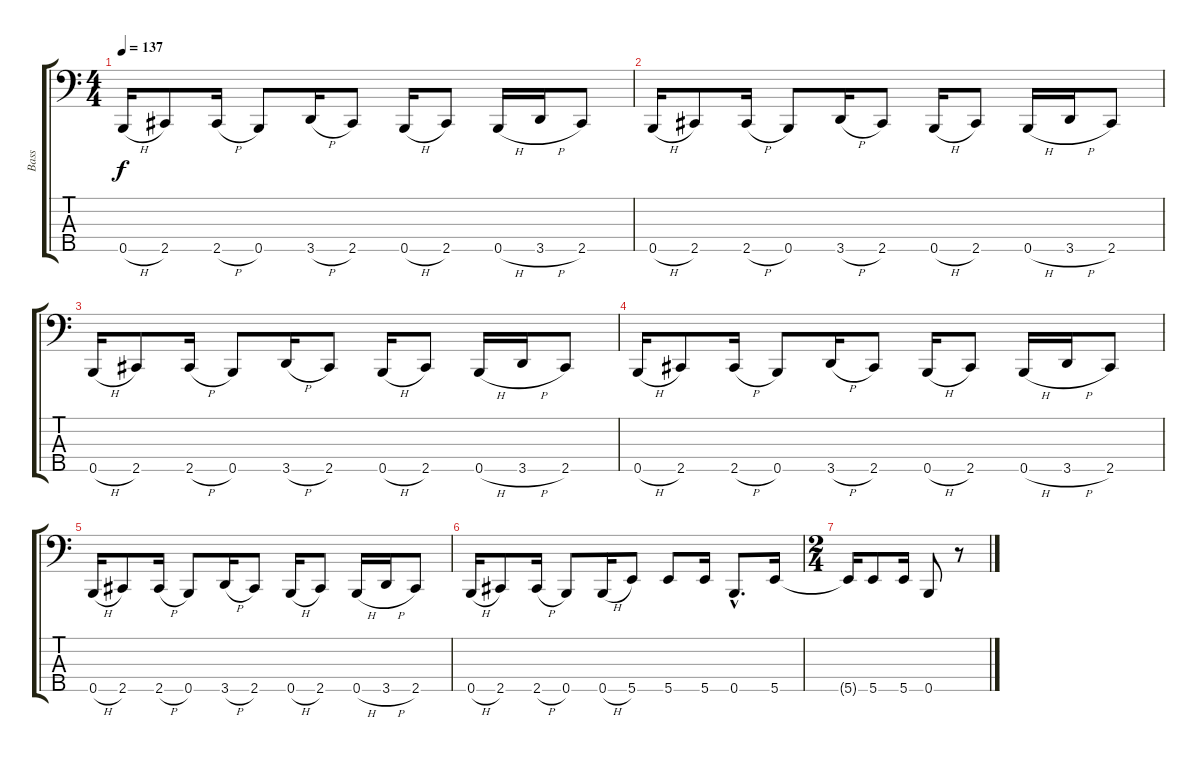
\track ("Bass" "Bass") {instrument electricbassfinger}
\staff {score tabs}
\tuning (A2 E2 B1 E1 B0) {hide}
\ts (4 4)
\tempo 137
\clef f4
\ks c
0.5{h}.16{dy f} 2.5.8 2.5{h}.16 0.5.8 3.5{h}.16 2.5.8 0.5{h}.16 2.5.8 0.5{h}.16 3.5{h}.16 2.5.8 |
0.5{h}.16 2.5.8 2.5{h}.16 0.5.8 3.5{h}.16 2.5.8 0.5{h}.16 2.5.8 0.5{h}.16 3.5{h}.16 2.5.8 |
0.5{h}.16 2.5.8 2.5{h}.16 0.5.8 3.5{h}.16 2.5.8 0.5{h}.16 2.5.8 0.5{h}.16 3.5{h}.16 2.5.8 |
0.5{h}.16 2.5.8 2.5{h}.16 0.5.8 3.5{h}.16 2.5.8 0.5{h}.16 2.5.8 0.5{h}.16 3.5{h}.16 2.5.8 |
0.5{h}.16 2.5.8 2.5{h}.16 0.5.8 3.5{h}.16 2.5.8 0.5{h}.16 2.5.8 0.5{h}.16 3.5{h}.16 2.5.8 |
0.5{h}.16 2.5.8 2.5{h}.16 0.5.8 0.5{h}.16 5.5.8 5.5.8 5.5.16 0.5{hac}.8{d} 5.5.16 |
\ts (2 4)
5.5{t}.16 5.5.8 5.5.16 0.5.8 r.8
